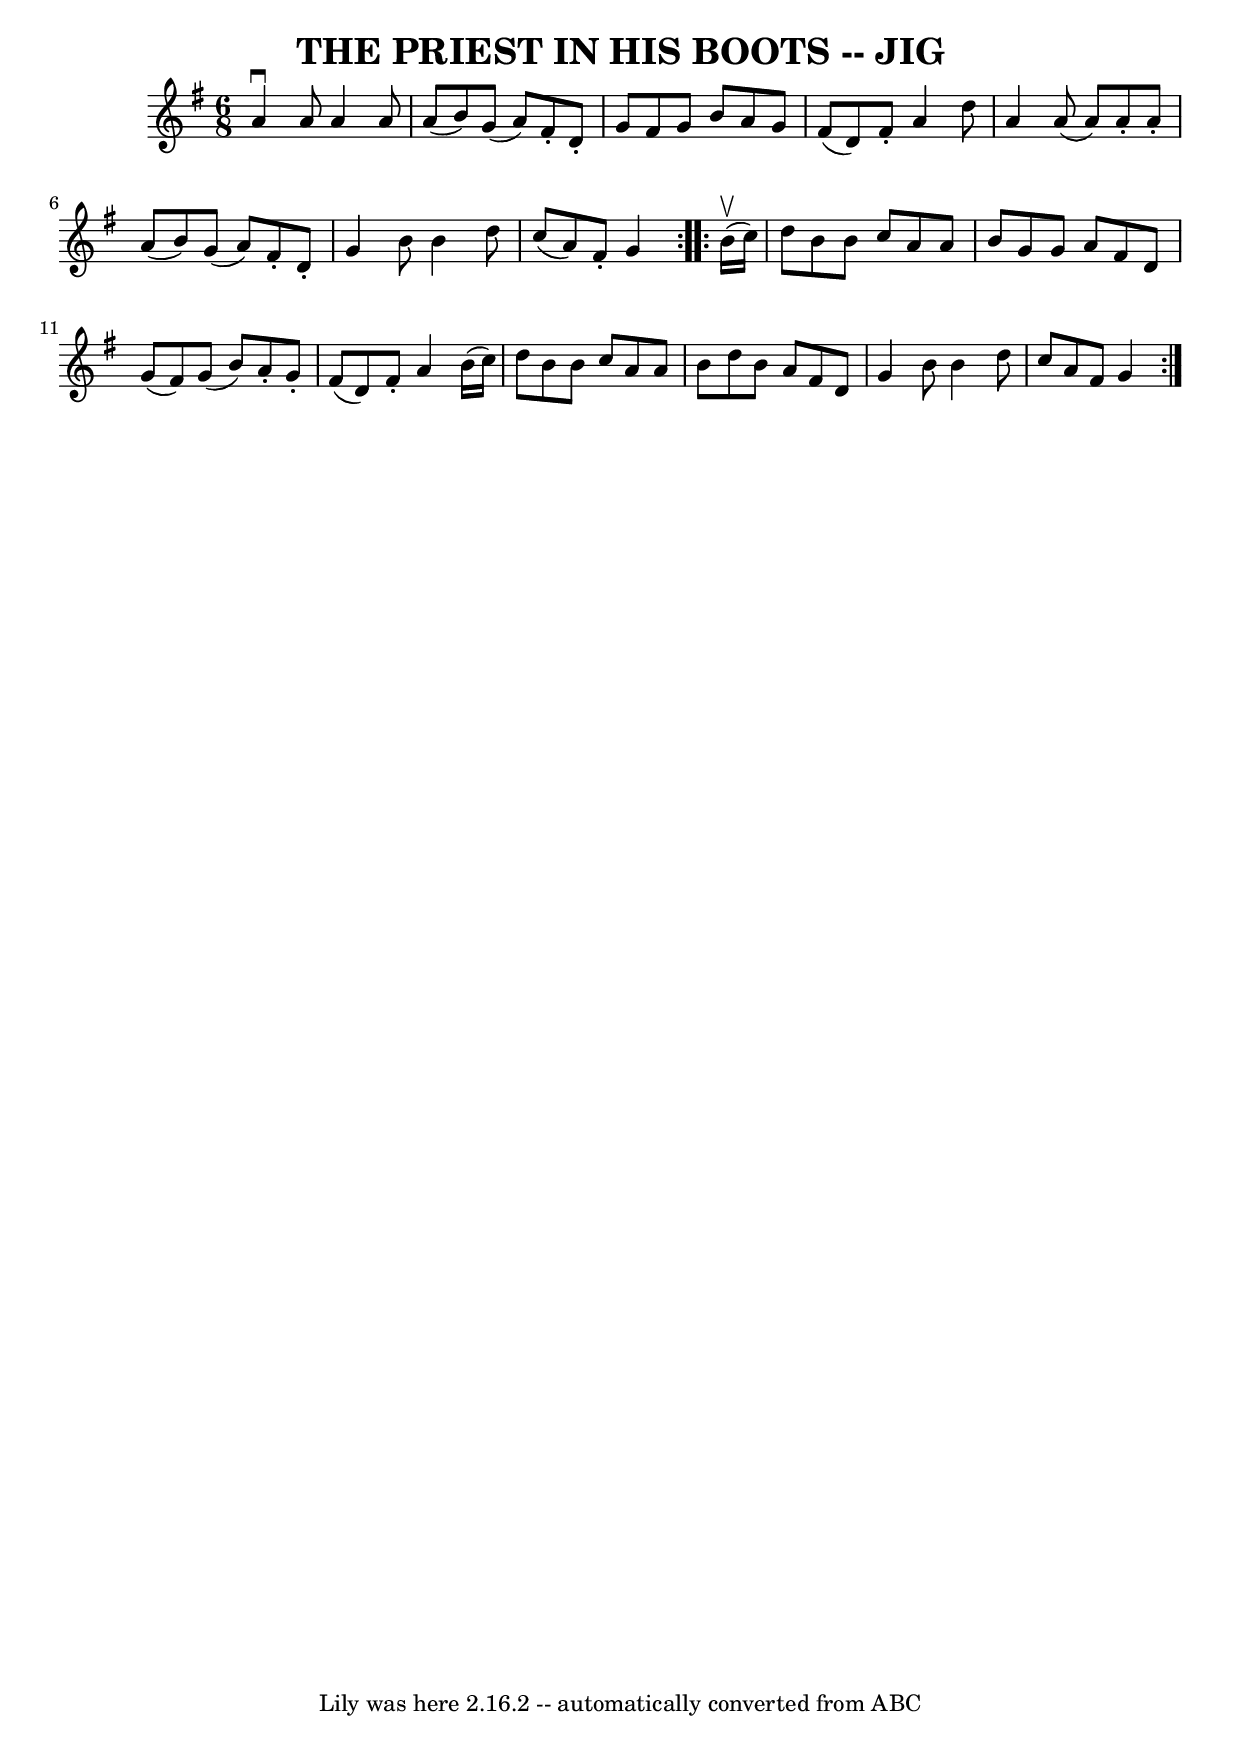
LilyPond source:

\version "2.16.2"
\include "Mammoth.ily"
\header {
	%% book = "Ryan's Mammoth Collection of Fiddle Tunes"
	crossRefNumber = "1"
	footnotes = ""
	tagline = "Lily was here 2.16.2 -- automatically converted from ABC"
	title = "THE PRIEST IN HIS BOOTS -- JIG"
}
voicedefault =  {


\repeat volta 2 {
\time 6/8 
\key g \major a'4^\downbow a'8 a'4 a'8    |
 a'8 (
 b'8) g'8 (a'8) fis'8 -. d'8 -.   |
 g'8 fis'8    
g'8 b'8 a'8 g'8    |
 fis'8 (d'8) fis'8 -. a'4    
d''8        |
 a'4 a'8 (a'8) a'8 -. a'8 -.   |
   
a'8 (b'8) g'8 (a'8) fis'8 -. d'8 -.   |
 g'4 b'8   
 b'4 d''8    |
 c''8 (a'8) fis'8 -. g'4    }     
\repeat volta 2 { b'16 (^\upbow c''16)       |
 d''8 b'8    
b'8 c''8 a'8 a'8    |
 b'8 g'8 g'8 a'8 fis'8    
d'8    |
 g'8 (fis'8) g'8 (b'8) a'8 -. g'8 -.   
|
 fis'8 (d'8) fis'8 -. a'4 b'16 (c''16)       
|
 d''8 b'8 b'8 c''8 a'8 a'8    |
 b'8 d''8   
 b'8 a'8 fis'8 d'8    |
 g'4 b'8 b'4 d''8    |
 
 c''8 a'8 fis'8 g'4    }   
}

\score{
    <<

	\context Staff="default"
	{
	    \voicedefault 
	}

    >>
	\layout {
	}
	\midi {}
}
